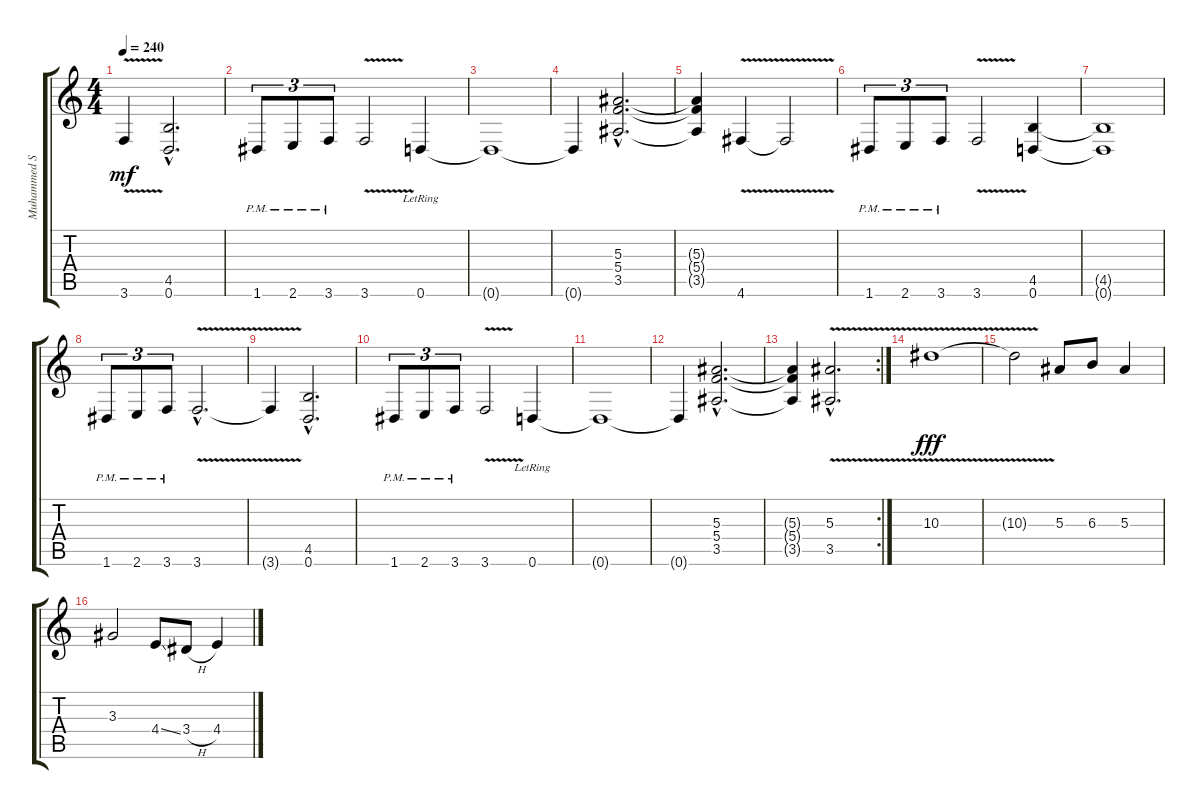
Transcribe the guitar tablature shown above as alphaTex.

\track ("Muhammed Suicmez" "Muhammed S") {instrument overdrivenguitar}
\staff {score tabs}
\tuning (D4 A3 F3 C3 G2 D2) {hide}
\ts (4 4)
\tempo 240
\clef g2
\ks c
3.6{v t}.4{dy mf} (4.5{hac} 0.6{hac}).2{d} |
1.6{pm}.8{tu (3 2)} 2.6{pm}.8{tu (3 2)} 3.6{pm}.8{tu (3 2)} 3.6{v}.2 0.6{lr}.4 |
0.6{t}.1 |
0.6{t}.4 (5.3{hac} 5.4{hac} 3.5{hac}).2{d} |
(5.3{t} 5.4{t} 3.5{t}).4 4.6{v}.4 4.6{v t}.2 |
1.6{pm}.8{tu (3 2)} 2.6{pm}.8{tu (3 2)} 3.6{pm}.8{tu (3 2)} 3.6{v}.2 (4.5 0.6).4 |
(4.5{t} 0.6{t}).1 |
1.6{pm}.8{tu (3 2)} 2.6{pm}.8{tu (3 2)} 3.6{pm}.8{tu (3 2)} 3.6{v hac}.2{d} |
3.6{v t}.4 (4.5{hac} 0.6{hac}).2{d} |
1.6{pm}.8{tu (3 2)} 2.6{pm}.8{tu (3 2)} 3.6{pm}.8{tu (3 2)} 3.6{v}.2 0.6{lr}.4 |
0.6{t}.1 |
0.6{t}.4 (5.3{hac} 5.4{hac} 3.5{hac}).2{d} |
\rc 2
(5.3{t} 5.4{t} 3.5{t}).4 (5.3{v hac} 3.5{v hac}).2{d} |
10.3{v}.1{dy fff} |
10.3{v t}.2 5.3.8 6.3.8 5.3.4 |
3.3.2 4.4{ss}.8 3.4{h}.8 4.4.4
